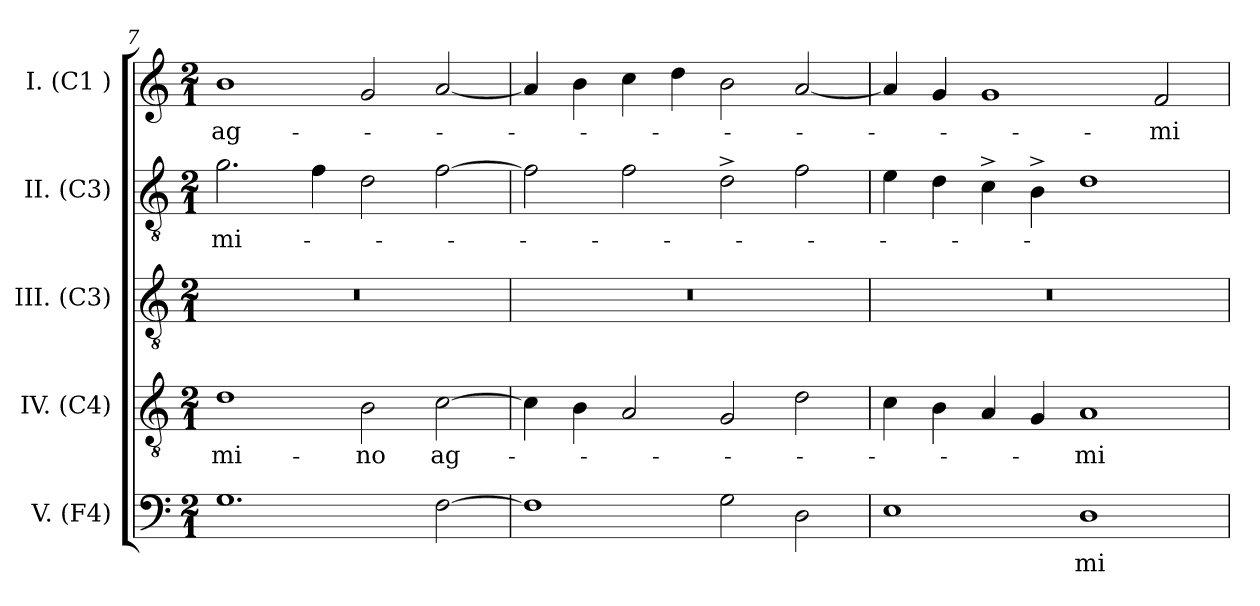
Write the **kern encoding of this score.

**kern	**text	**kern	**text	**kern	**kern	**text	**kern	**text
*part5	*part5	*part4	*part4	*part3	*part2	*part2	*part1	*part1
*staff5	*staff5	*staff4	*staff4	*staff3	*staff2	*staff2	*staff1	*staff1
*I"V. (F4)	*	*I"IV. (C4)	*	*I"III. (C3)	*I"II. (C3)	*	*I"I. (C1 )	*
*I'V.	*	*I'IV.	*	*I'III.	*I'II.	*	*I'I.	*
*clefF4	*	*clefGv2	*	*clefGv2	*clefGv2	*	*clefG2	*
*	*	*	*	*	*	*	*k[]	*
*	*	*	*	*	*	*	*C:	*
*M2/1	*	*M2/1	*	*M2/1	*M2/1	*	*M2/1	*
=7	=7	=7	=7	=7	=7	=7	=7	=7
!	!	!	!LO:LY:b:cj	!	!	!LO:LY:b:cj	!	!LO:LY:b:cj
1.G	.	1d	-mi-	0r	2.g\	-mi-	1b	ag-
.	.	.	.	.	4f\	.	.	.
!	!	!	!LO:LY:b:cj	!	!	!	!	!
.	.	2B\	-no	.	2d\	.	2g/	.
!	!	!	!LO:LY:b:cj	!	!	!	!	!
[>2F\	.	[>2c\	ag-	.	[>2f\	.	[<2a/	.
=8	=8	=8	=8	=8	=8	=8	=8	=8
1F]	.	4c\]	.	0r	2f\]	.	4a/]	.
.	.	4B\	.	.	.	.	4b\	.
.	.	2A/	.	.	2f\	.	4cc\	.
.	.	.	.	.	.	.	4dd\	.
2G\	.	2G/	.	.	2d^<\	.	2b\	.
2D\	.	2d\	.	.	2f\	.	[<2a/	.
=9	=9	=9	=9	=9	=9	=9	=9	=9
1E	.	4c\	.	0r	4e\	.	4a/]	.
.	.	4B\	.	.	4d\	.	4g/	.
.	.	4A/	.	.	4c^<\	.	1g	.
.	.	4G/	.	.	4B^<\	.	.	.
!	!LO:LY:b:cj	!	!LO:LY:b:cj	!	!	!	!	!
1D	-mi-	1A	-mi-	.	1d	.	.	.
!	!	!	!	!	!	!	!	!LO:LY:b:cj
.	.	.	.	.	.	.	2f/	-mi-
=	=	=	=	=	=	=	=	=
*-	*-	*-	*-	*-	*-	*-	*-	*-
